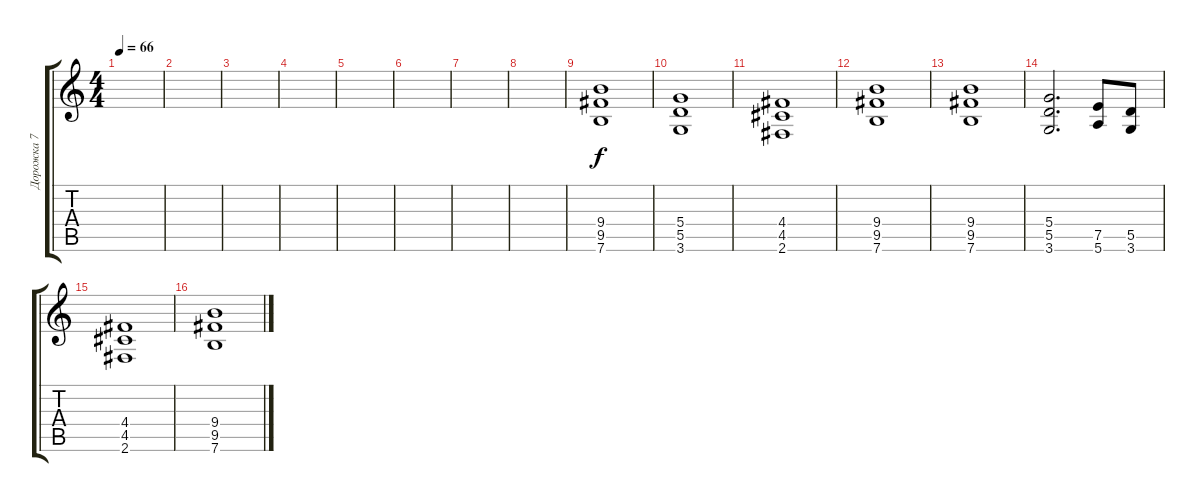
\track ("Дорожка 7" "Дорожка 7") {instrument distortionguitar}
\staff {score tabs}
\tuning (E4 B3 G3 D3 A2 E2) {hide}
\ts (4 4)
\tempo 66
\clef g2
\ks c
|
|
|
|
|
|
|
|
(9.4 9.5 7.6).1 |
(5.4 5.5 3.6).1 |
(4.4 4.5 2.6).1 |
(9.4 9.5 7.6).1 |
(9.4 9.5 7.6).1 |
(5.4 5.5 3.6).2{d} (7.5 5.6).8 (5.5 3.6).8 |
(4.4 4.5 2.6).1 |
(9.4 9.5 7.6).1
